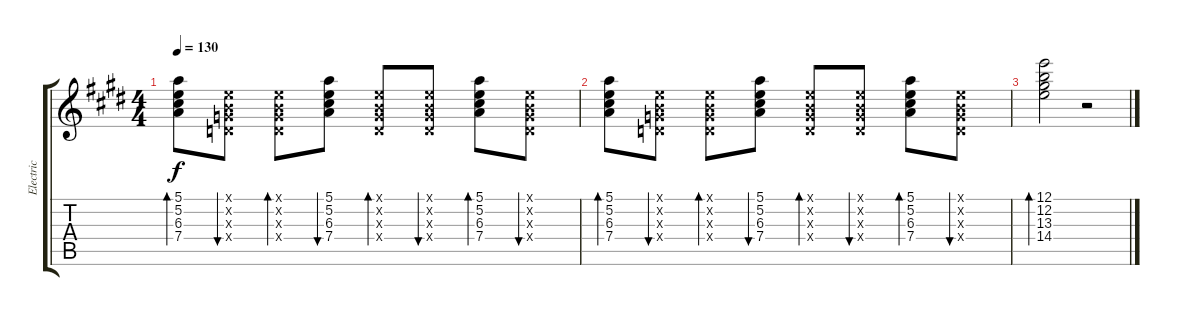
\track ("Electric" "Electric") {instrument electricguitarjazz}
\staff {score tabs}
\tuning (E4 B3 G3 D3 A2 E2) {hide}
\ts (4 4)
\tempo 130
\clef g2
\ks e
(5.1 5.2 6.3 7.4).8{bd 120 dy f} (0.1{x} 0.2{x} 0.3{x} 0.4{x}).8{bu 60} (0.1{x} 0.2{x} 0.3{x} 0.4{x}).8{bd 60} (5.1 5.2 6.3 7.4).8{bu 60} (0.1{x} 0.2{x} 0.3{x} 0.4{x}).8{bd 60} (0.1{x} 0.2{x} 0.3{x} 0.4{x}).8{bu 60} (5.1 5.2 6.3 7.4).8{bd 120} (0.1{x} 0.2{x} 0.3{x} 0.4{x}).8{bu 60} |
(5.1 5.2 6.3 7.4).8{bd 120} (0.1{x} 0.2{x} 0.3{x} 0.4{x}).8{bu 60} (0.1{x} 0.2{x} 0.3{x} 0.4{x}).8{bd 60} (5.1 5.2 6.3 7.4).8{bu 60} (0.1{x} 0.2{x} 0.3{x} 0.4{x}).8{bd 60} (0.1{x} 0.2{x} 0.3{x} 0.4{x}).8{bu 60} (5.1 5.2 6.3 7.4).8{bd 120} (0.1{x} 0.2{x} 0.3{x} 0.4{x}).8{bu 60} |
(12.1 12.2 13.3 14.4).2{bd 60} r.2
